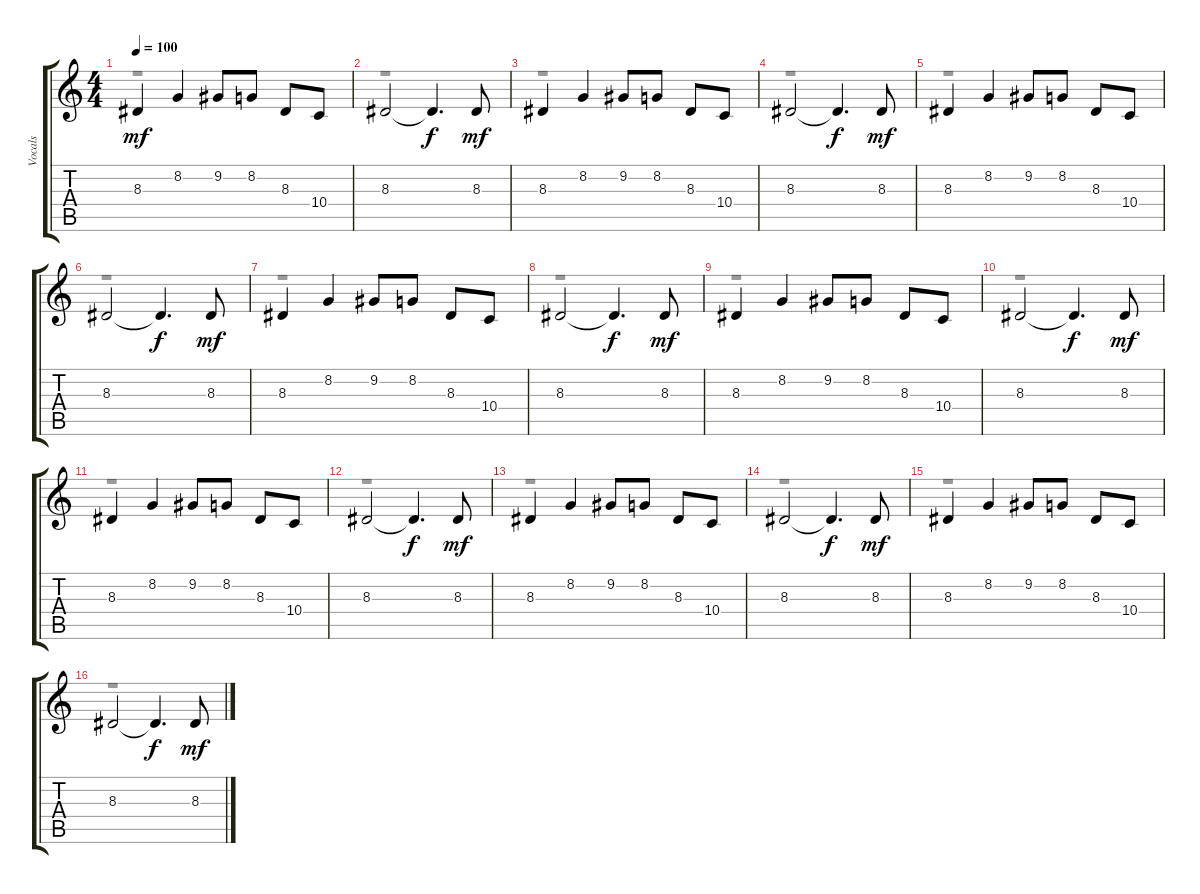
\track ("Vocals" "Vocals") {instrument bagpipe}
\staff {score tabs}
\tuning (E4 B3 G3 D3 A2 E2) {hide}
\voice
\ts (4 4)
\tempo 100
\clef g2
\ks c
8.3.4{dy mf} 8.2.4 9.2.8 8.2.8 8.3.8 10.4.8 |
8.3.2 8.3{t}.4{d dy f} 8.3.8{dy mf} |
8.3.4 8.2.4 9.2.8 8.2.8 8.3.8 10.4.8 |
8.3.2 8.3{t}.4{d dy f} 8.3.8{dy mf} |
8.3.4 8.2.4 9.2.8 8.2.8 8.3.8 10.4.8 |
8.3.2 8.3{t}.4{d dy f} 8.3.8{dy mf} |
8.3.4 8.2.4 9.2.8 8.2.8 8.3.8 10.4.8 |
8.3.2 8.3{t}.4{d dy f} 8.3.8{dy mf} |
8.3.4 8.2.4 9.2.8 8.2.8 8.3.8 10.4.8 |
8.3.2 8.3{t}.4{d dy f} 8.3.8{dy mf} |
8.3.4 8.2.4 9.2.8 8.2.8 8.3.8 10.4.8 |
8.3.2 8.3{t}.4{d dy f} 8.3.8{dy mf} |
8.3.4 8.2.4 9.2.8 8.2.8 8.3.8 10.4.8 |
8.3.2 8.3{t}.4{d dy f} 8.3.8{dy mf} |
8.3.4 8.2.4 9.2.8 8.2.8 8.3.8 10.4.8 |
8.3.2 8.3{t}.4{d dy f} 8.3.8{dy mf}
\voice
\clef g2
\ottava regular
\simile none
\ks c
r.1{dy f} |
r.1 |
r.1 |
r.1 |
r.1 |
r.1 |
r.1 |
r.1 |
r.1 |
r.1 |
r.1 |
r.1 |
r.1 |
r.1 |
r.1 |
r.1
